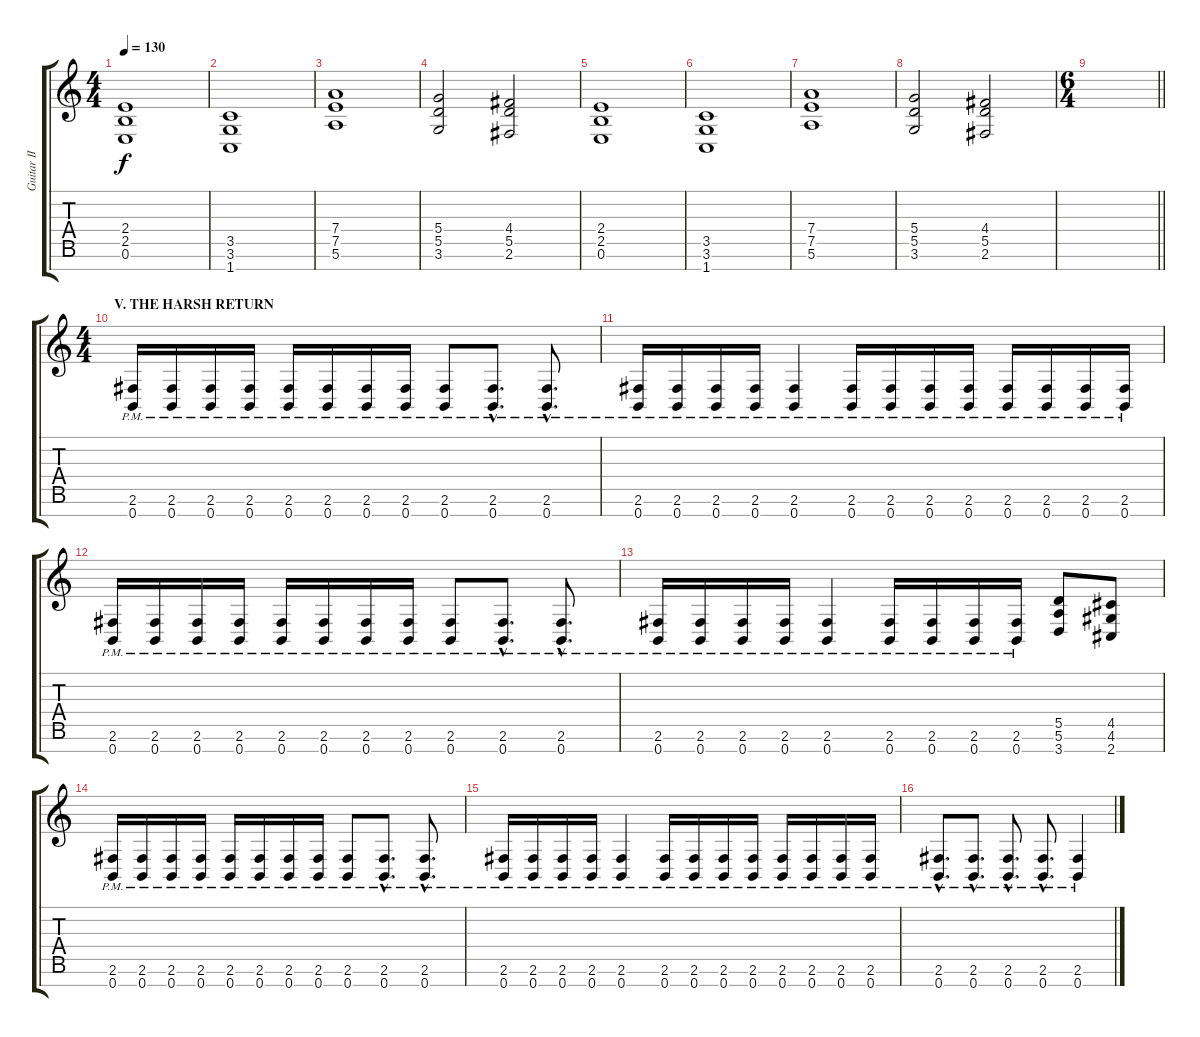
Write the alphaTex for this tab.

\track ("Guitar II" "Guitar II") {instrument distortionguitar}
\staff {score tabs}
\tuning (E4 B3 G3 D3 A2 E2 B1) {hide}
\ts (4 4)
\tempo 130
\clef g2
\ks c
(2.4 2.5 0.6).1{dy f} |
(3.5 3.6 1.7).1 |
(7.4 7.5 5.6).1 |
(5.4 5.5 3.6).2 (4.4 5.5 2.6).2 |
(2.4 2.5 0.6).1 |
(3.5 3.6 1.7).1 |
(7.4 7.5 5.6).1 |
(5.4 5.5 3.6).2 (4.4 5.5 2.6).2 |
\ts (6 4)
\barLineRight lightlight
|
\ts (4 4)
\section ("" "V. THE HARSH RETURN")
(2.6{pm} 0.7{pm}).16 (2.6{pm} 0.7{pm}).16 (2.6{pm} 0.7{pm}).16 (2.6{pm} 0.7{pm}).16 (2.6{pm} 0.7{pm}).16 (2.6{pm} 0.7{pm}).16 (2.6{pm} 0.7{pm}).16 (2.6{pm} 0.7{pm}).16 (2.6{pm} 0.7{pm}).8 (2.6{hac pm} 0.7{hac pm}).8{d} (2.6{hac pm} 0.7{hac pm}).8{d} |
(2.6{pm} 0.7{pm}).16 (2.6{pm} 0.7{pm}).16 (2.6{pm} 0.7{pm}).16 (2.6{pm} 0.7{pm}).16 (2.6{pm} 0.7{pm}).4 (2.6{pm} 0.7{pm}).16 (2.6{pm} 0.7{pm}).16 (2.6{pm} 0.7{pm}).16 (2.6{pm} 0.7{pm}).16 (2.6{pm} 0.7{pm}).16 (2.6{pm} 0.7{pm}).16 (2.6{pm} 0.7{pm}).16 (2.6{pm} 0.7{pm}).16 |
(2.6{pm} 0.7{pm}).16 (2.6{pm} 0.7{pm}).16 (2.6{pm} 0.7{pm}).16 (2.6{pm} 0.7{pm}).16 (2.6{pm} 0.7{pm}).16 (2.6{pm} 0.7{pm}).16 (2.6{pm} 0.7{pm}).16 (2.6{pm} 0.7{pm}).16 (2.6{pm} 0.7{pm}).8 (2.6{hac pm} 0.7{hac pm}).8{d} (2.6{hac pm} 0.7{hac pm}).8{d} |
(2.6{pm} 0.7{pm}).16 (2.6{pm} 0.7{pm}).16 (2.6{pm} 0.7{pm}).16 (2.6{pm} 0.7{pm}).16 (2.6{pm} 0.7{pm}).4 (2.6{pm} 0.7{pm}).16 (2.6{pm} 0.7{pm}).16 (2.6{pm} 0.7{pm}).16 (2.6{pm} 0.7{pm}).16 (5.5 5.6 3.7).8 (4.5 4.6 2.7).8 |
(2.6{pm} 0.7{pm}).16 (2.6{pm} 0.7{pm}).16 (2.6{pm} 0.7{pm}).16 (2.6{pm} 0.7{pm}).16 (2.6{pm} 0.7{pm}).16 (2.6{pm} 0.7{pm}).16 (2.6{pm} 0.7{pm}).16 (2.6{pm} 0.7{pm}).16 (2.6{pm} 0.7{pm}).8 (2.6{hac pm} 0.7{hac pm}).8{d} (2.6{hac pm} 0.7{hac pm}).8{d} |
(2.6{pm} 0.7{pm}).16 (2.6{pm} 0.7{pm}).16 (2.6{pm} 0.7{pm}).16 (2.6{pm} 0.7{pm}).16 (2.6{pm} 0.7{pm}).4 (2.6{pm} 0.7{pm}).16 (2.6{pm} 0.7{pm}).16 (2.6{pm} 0.7{pm}).16 (2.6{pm} 0.7{pm}).16 (2.6{pm} 0.7{pm}).16 (2.6{pm} 0.7{pm}).16 (2.6{pm} 0.7{pm}).16 (2.6{pm} 0.7{pm}).16 |
(2.6{hac pm} 0.7{hac pm}).8{d} (2.6{hac pm} 0.7{hac pm}).8{d} (2.6{hac pm} 0.7{hac pm}).8{d} (2.6{hac pm} 0.7{hac pm}).8{d} (2.6{pm} 0.7{pm}).4
